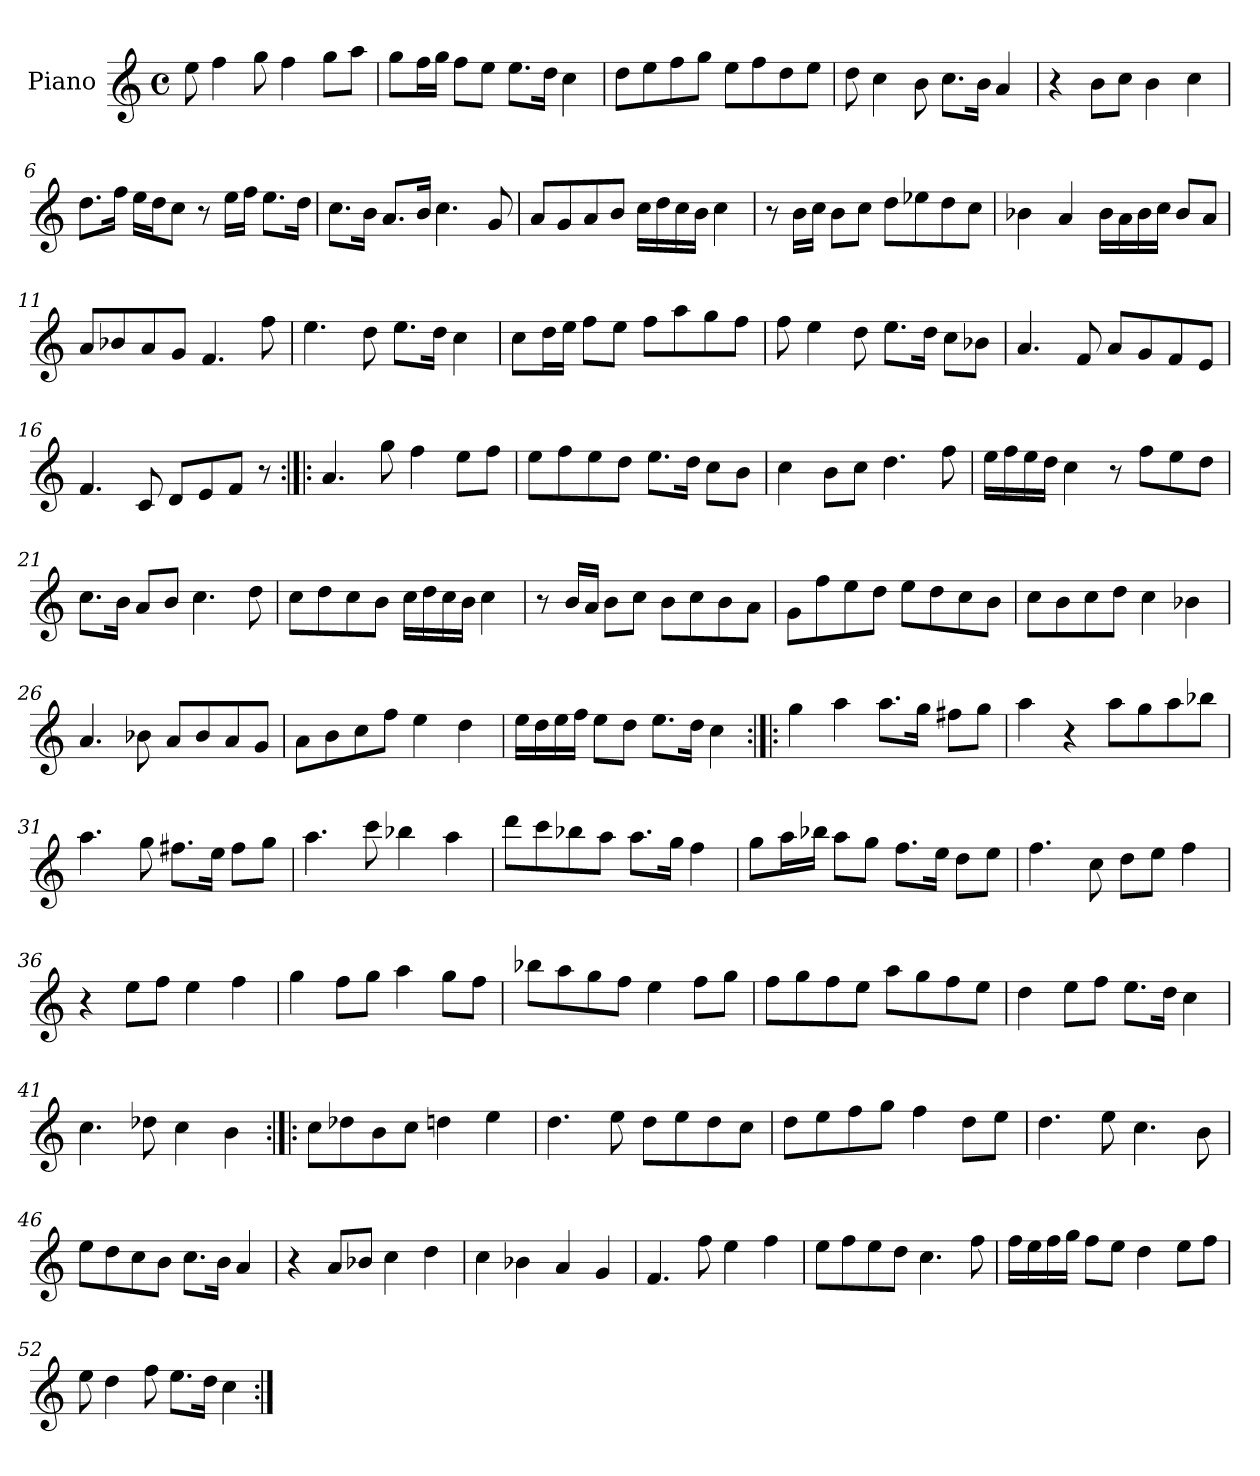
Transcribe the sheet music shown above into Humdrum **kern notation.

**kern
*part1
*staff1
*I"Piano
*I'Pno.
*clefG2
*k[]
*M4/4
*met(c)
=1
8ee\
4ff\
8gg\
4ff\
8gg\L
8aa\J
=2
8gg\L
16ff\L
16gg\JJ
8ff\L
8ee\J
8.ee\L
16dd\Jk
4cc\
=3
8dd\L
8ee\
8ff\
8gg\J
8ee\L
8ff\
8dd\
8ee\J
=4
8dd\
4cc\
8b\
8.cc\L
16b\Jk
4a/
=5
4r
8b\L
8cc\J
4b\
4cc\
!!LO:LB:g=z
=6
8.dd\L
16ff\Jk
16ee\LL
16dd\J
8cc\J
8r
16ee\LL
16ff\JJ
8.ee\L
16dd\Jk
=7
8.cc\L
16b\Jk
8.a/L
16b/Jk
4.cc\
8g/
=8
8a/L
8g/
8a/
8b/J
16cc\LL
16dd\
16cc\
16b\JJ
4cc\
=9
8r
16b\LL
16cc\JJ
8b\L
8cc\J
8dd\L
8ee-X\
8dd\
8cc\J
!!LO:LB:g=z
=10
4b-X\
4a/
16b-\LL
16a\
16b-\
16cc\JJ
8b-/L
8a/J
=11
8a/L
8b-X/
8a/
8g/J
4.f/
8ff\
=12
4.ee\
8dd\
8.ee\L
16dd\Jk
4cc\
=13
8cc\L
16dd\L
16ee\JJ
8ff\L
8ee\J
8ff\L
8aa\
8gg\
8ff\J
=14
8ff\
4ee\
8dd\
8.ee\L
16dd\Jk
8cc\L
8b-X\J
!!LO:LB:g=z
=15
4.a/
8f/
8a/L
8g/
8f/
8e/J
=16
4.f/
8c/
8d/L
8e/
8f/J
8r
=17:|!|:
4.a/
8gg\
4ff\
8ee\L
8ff\J
=18
8ee\L
8ff\
8ee\
8dd\J
8.ee\L
16dd\Jk
8cc\L
8b\J
=19
4cc\
8b\L
8cc\J
4.dd\
8ff\
!!LO:LB:g=z
=20
16ee\LL
16ff\
16ee\
16dd\JJ
4cc\
8r
8ff\L
8ee\
8dd\J
=21
8.cc\L
16b\Jk
8a/L
8b/J
4.cc\
8dd\
=22
8cc\L
8dd\
8cc\
8b\J
16cc\LL
16dd\
16cc\
16b\JJ
4cc\
=23
8r
16b/LL
16a/JJ
8b\L
8cc\J
8b\L
8cc\
8b\
8a\J
=24
8g\L
8ff\
8ee\
8dd\J
8ee\L
8dd\
8cc\
8b\J
!!LO:LB:g=z
=25
8cc\L
8b\
8cc\
8dd\J
4cc\
4b-X\
=26
4.a/
8b-X\
8a/L
8b-/
8a/
8g/J
=27
8a\L
8b\
8cc\
8ff\J
4ee\
4dd\
=28
16ee\LL
16dd\
16ee\
16ff\JJ
8ee\L
8dd\J
8.ee\L
16dd\Jk
4cc\
=29:|!|:
4gg\
4aa\
8.aa\L
16gg\Jk
8ff#X\L
8gg\J
!!LO:LB:g=z
=30
4aa\
4r
8aa\L
8gg\
8aa\
8bb-X\J
=31
4.aa\
8gg\
8.ff#X\L
16ee\Jk
8ff#\L
8gg\J
=32
4.aa\
8ccc\
4bb-X\
4aa\
=33
8ddd\L
8ccc\
8bb-X\
8aa\J
8.aa\L
16gg\Jk
4ff\
=34
8gg\L
16aa\L
16bb-X\JJ
8aa\L
8gg\J
8.ff\L
16ee\Jk
8dd\L
8ee\J
!!LO:LB:g=z
=35
4.ff\
8cc\
8dd\L
8ee\J
4ff\
=36
4r
8ee\L
8ff\J
4ee\
4ff\
=37
4gg\
8ff\L
8gg\J
4aa\
8gg\L
8ff\J
=38
8bb-X\L
8aa\
8gg\
8ff\J
4ee\
8ff\L
8gg\J
=39
8ff\L
8gg\
8ff\
8ee\J
8aa\L
8gg\
8ff\
8ee\J
=40
4dd\
8ee\L
8ff\J
8.ee\L
16dd\Jk
4cc\
!!LO:LB:g=z
=41
4.cc\
8dd-X\
4cc\
4b\
=42:|!|:
8cc\L
8dd-X\
8b\
8cc\J
4ddn\
4ee\
=43
4.dd\
8ee\
8dd\L
8ee\
8dd\
8cc\J
=44
8dd\L
8ee\
8ff\
8gg\J
4ff\
8dd\L
8ee\J
=45
4.dd\
8ee\
4.cc\
8b\
=46
8ee\L
8dd\
8cc\
8b\J
8.cc\L
16b\Jk
4a/
!!LO:LB:g=z
=47
4r
8a/L
8b-X/J
4cc\
4dd\
=48
4cc\
4b-X\
4a/
4g/
=49
4.f/
8ff\
4ee\
4ff\
=50
8ee\L
8ff\
8ee\
8dd\J
4.cc\
8ff\
=51
16ff\LL
16ee\
16ff\
16gg\JJ
8ff\L
8ee\J
4dd\
8ee\L
8ff\J
=52
8ee\
4dd\
8ff\
8.ee\L
16dd\Jk
4cc\
=:|!
*-
